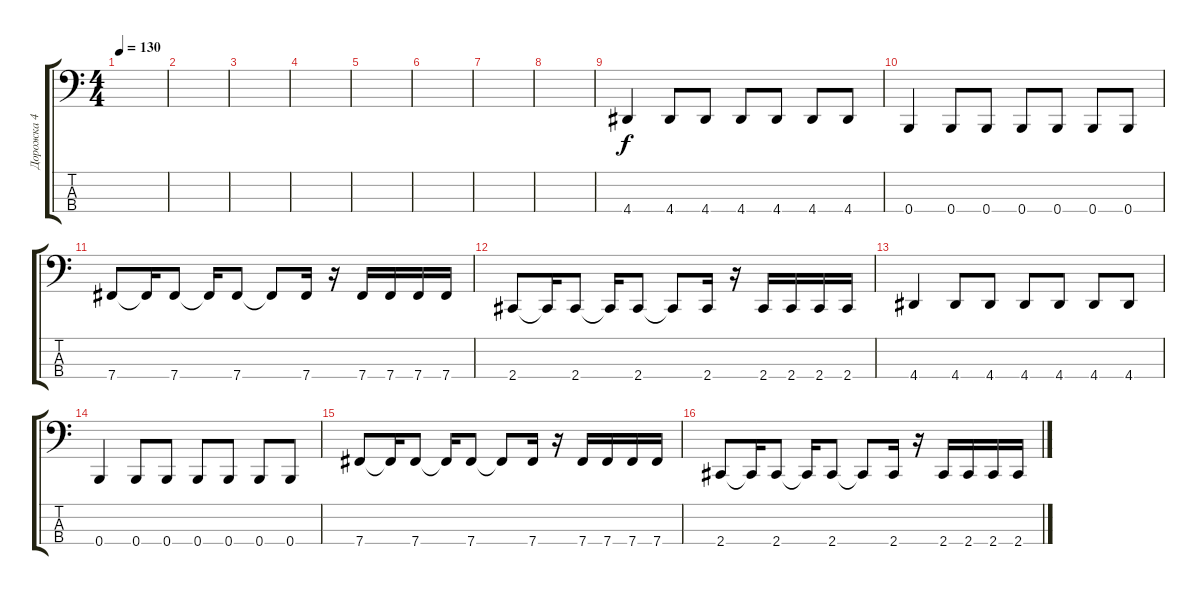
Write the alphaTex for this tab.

\track ("Дорожка 4" "Дорожка 4") {instrument electricbasspick}
\staff {score tabs}
\tuning (E2 B1 Gb1 B0) {hide}
\ts (4 4)
\tempo 130
\clef f4
\ks c
|
|
|
|
|
|
|
|
4.4.4 4.4.8 4.4.8 4.4.8 4.4.8 4.4.8 4.4.8 |
0.4.4 0.4.8 0.4.8 0.4.8 0.4.8 0.4.8 0.4.8 |
7.4.8 7.4{t}.16 7.4.8 7.4{t}.16 7.4.8 7.4{t}.8 7.4.16 r.16 7.4.16 7.4.16 7.4.16 7.4.16 |
2.4.8 2.4{t}.16 2.4.8 2.4{t}.16 2.4.8 2.4{t}.8 2.4.16 r.16 2.4.16 2.4.16 2.4.16 2.4.16 |
4.4.4 4.4.8 4.4.8 4.4.8 4.4.8 4.4.8 4.4.8 |
0.4.4 0.4.8 0.4.8 0.4.8 0.4.8 0.4.8 0.4.8 |
7.4.8 7.4{t}.16 7.4.8 7.4{t}.16 7.4.8 7.4{t}.8 7.4.16 r.16 7.4.16 7.4.16 7.4.16 7.4.16 |
2.4.8 2.4{t}.16 2.4.8 2.4{t}.16 2.4.8 2.4{t}.8 2.4.16 r.16 2.4.16 2.4.16 2.4.16 2.4.16
